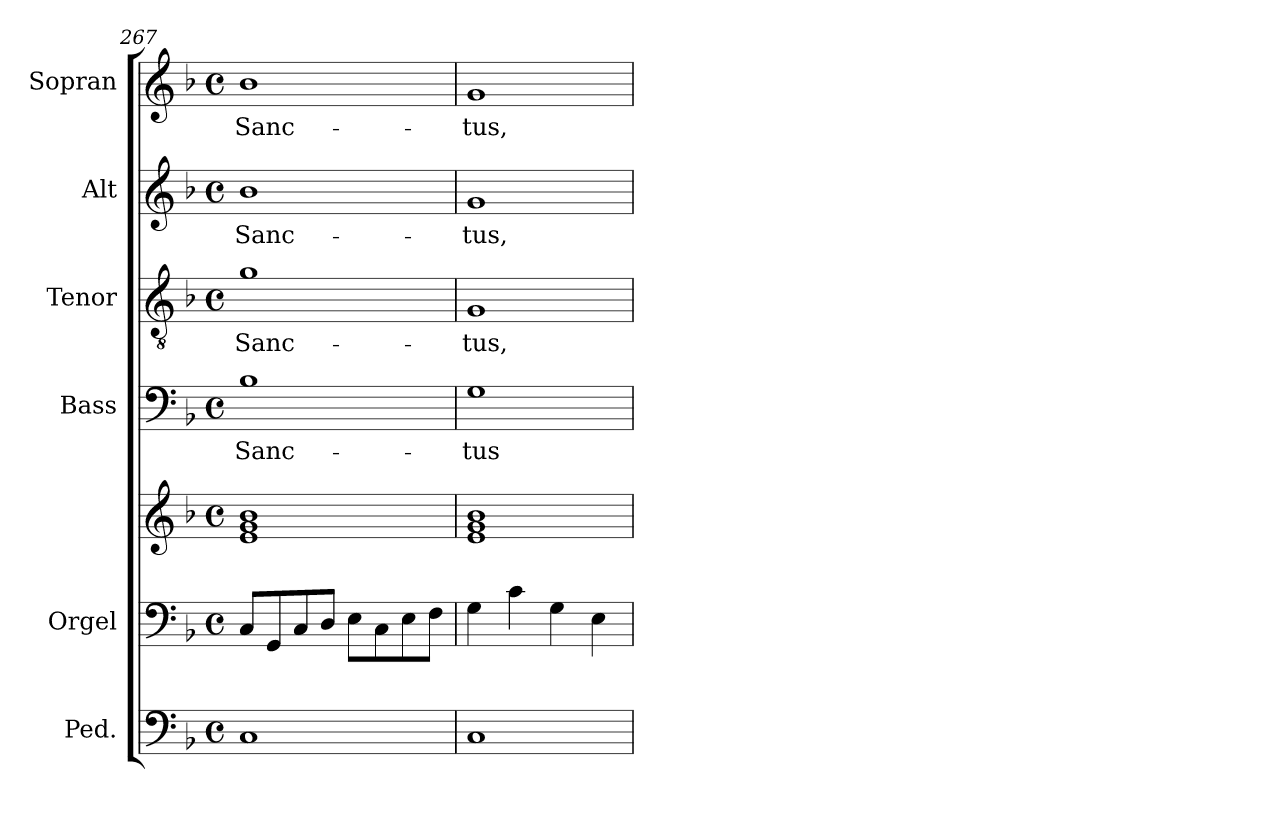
**kern	**kern	**kern	**kern	**text	**kern	**text	**kern	**text	**kern	**text
*part6	*part5	*part5	*part4	*part4	*part3	*part3	*part2	*part2	*part1	*part1
*staff7	*staff6	*staff5	*staff4	*staff4	*staff3	*staff3	*staff2	*staff2	*staff1	*staff1
*I"Ped.	*I"Orgel	*	*I"Bass	*	*I"Tenor	*	*I"Alt	*	*I"Sopran	*
*	*I'Org.	*	*I'B.	*	*I'T.	*	*I'A.	*	*I'S.	*
*clefF4	*clefF4	*clefG2	*clefF4	*	*clefGv2	*	*clefG2	*	*clefG2	*
*ITrd7c12	*	*	*	*	*	*	*	*	*	*
*k[b-]	*k[b-]	*k[b-]	*k[b-]	*	*k[b-]	*	*k[b-]	*	*k[b-]	*
*F:	*F:	*F:	*F:	*	*F:	*	*F:	*	*F:	*
*M4/4	*M4/4	*M4/4	*M4/4	*	*M4/4	*	*M4/4	*	*M4/4	*
*met(c)	*met(c)	*met(c)	*met(c)	*	*met(c)	*	*met(c)	*	*met(c)	*
=267	=267	=267	=267	=267	=267	=267	=267	=267	=267	=267
!	!	!	!	!LO:LY:b	!	!LO:LY:b	!	!LO:LY:b	!	!LO:LY:b
1CC	8C/L	1e 1g 1b-	1B-	Sanc-	1g	Sanc-	1b-	Sanc-	1b-	Sanc-
.	8GG/	.	.	.	.	.	.	.	.	.
.	8C/	.	.	.	.	.	.	.	.	.
.	8D/J	.	.	.	.	.	.	.	.	.
.	8E\L	.	.	.	.	.	.	.	.	.
.	8C\	.	.	.	.	.	.	.	.	.
.	8E\	.	.	.	.	.	.	.	.	.
.	8F\J	.	.	.	.	.	.	.	.	.
=268	=268	=268	=268	=268	=268	=268	=268	=268	=268	=268
!	!	!	!	!LO:LY:b	!	!LO:LY:b	!	!LO:LY:b	!	!LO:LY:b
1CC	4G\	1e 1g 1b-	1G	-tus	1G	-tus,	1g	-tus,	1g	-tus,
.	4c\	.	.	.	.	.	.	.	.	.
.	4G\	.	.	.	.	.	.	.	.	.
.	4E\	.	.	.	.	.	.	.	.	.
=	=	=	=	=	=	=	=	=	=	=
*-	*-	*-	*-	*-	*-	*-	*-	*-	*-	*-
